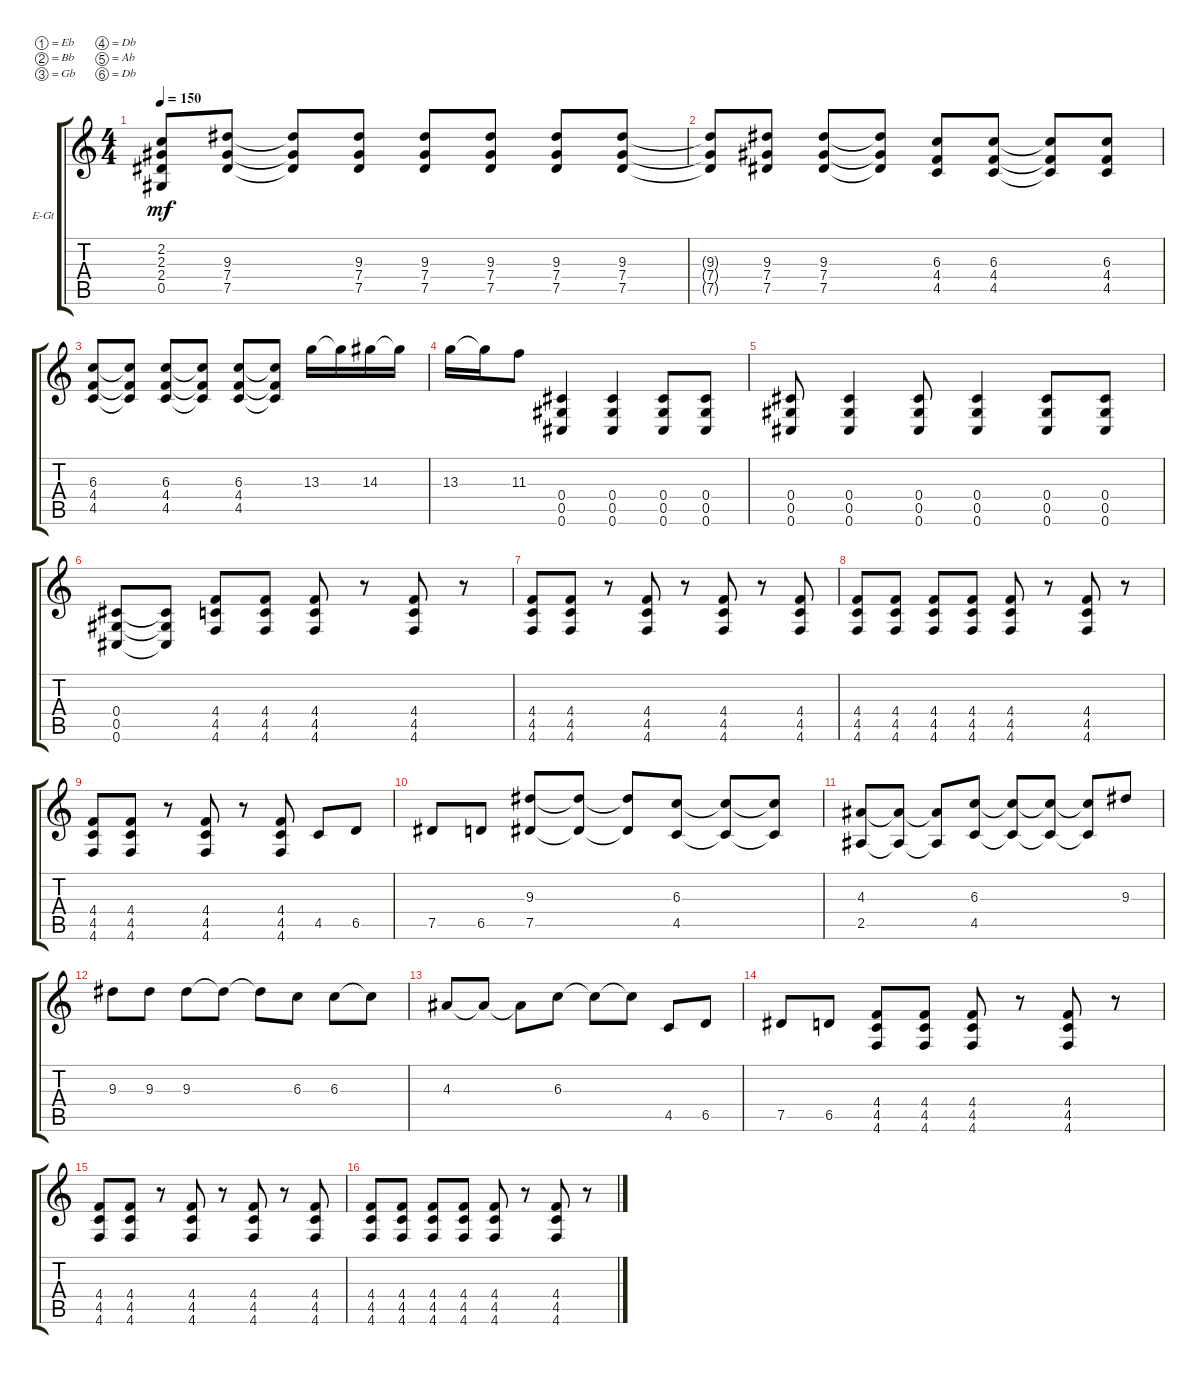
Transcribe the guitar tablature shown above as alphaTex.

\defaultSystemsLayout 4
\bracketExtendMode groupsimilarinstruments
\firstSystemTrackNameOrientation horizontal
\otherSystemsTrackNameOrientation horizontal
\track ("Electric Guitar" "E-Gt") {instrument overdrivenguitar}
\staff {score tabs}
\tuning (Eb4 Bb3 Gb3 Db3 Ab2 Db2)
\ts (4 4)
\tempo 150
\clef g2
\ks c
(2.4 2.3 2.2 0.5).8{dy mf} (7.5 7.4 9.3).8 (7.4{t} 9.3{t} 7.5{t}).8 (7.4 9.3 7.5).8 (7.4 9.3 7.5).8 (7.4 9.3 7.5).8 (7.4 9.3 7.5).8 (7.5 7.4 9.3).8 |
(7.4{t} 9.3{t} 7.5{t}).8 (9.3 7.4 7.5).8 (7.5 7.4 9.3).8 (7.5{t} 7.4{t} 9.3{t}).8 (4.5 4.4 6.3).8 (4.5 4.4 6.3).8 (4.5{t} 4.4{t} 6.3{t}).8 (6.3 4.4 4.5).8 |
(6.3 4.4 4.5).8 (6.3{t} 4.4{t} 4.5{t}).8 (6.3 4.4 4.5).8 (6.3{t} 4.4{t} 4.5{t}).8 (6.3 4.4 4.5).8 (6.3{t} 4.4{t} 4.5{t}).8 13.3.16 13.3{t}.16 14.3.16 14.3{t}.16 |
13.3.16 13.3{t}.16 11.3.8 (0.6 0.5 0.4).4 (0.6 0.5 0.4).4 (0.6 0.5 0.4).8 (0.6 0.5 0.4).8 |
(0.6 0.5 0.4).8 (0.6 0.5 0.4).4 (0.6 0.5 0.4).8 (0.6 0.5 0.4).4 (0.6 0.5 0.4).8 (0.6 0.5 0.4).8 |
(0.6 0.5 0.4).8 (0.6{t} 0.5{t} 0.4{t}).8 (4.6 4.5 4.4).8 (4.6 4.5 4.4).8 (4.6 4.5 4.4).8 r.8 (4.6 4.5 4.4).8 r.8 |
(4.6 4.5 4.4).8 (4.6 4.5 4.4).8 r.8 (4.4 4.5 4.6).8 r.8 (4.6 4.5 4.4).8 r.8 (4.6 4.5 4.4).8 |
(4.6 4.5 4.4).8 (4.6 4.5 4.4).8 (4.6 4.5 4.4).8 (4.6 4.5 4.4).8 (4.6 4.5 4.4).8 r.8 (4.6 4.5 4.4).8 r.8 |
(4.6 4.5 4.4).8 (4.6 4.5 4.4).8 r.8 (4.4 4.5 4.6).8 r.8 (4.6 4.5 4.4).8 4.5.8 6.5.8 |
7.5.8 6.5.8 (7.5 9.3).8 (7.5{t} 9.3{t}).8 (7.5{t} 9.3{t}).8 (4.5 6.3).8 (4.5{t} 6.3{t}).8 (4.5{t} 6.3{t}).8 |
(2.5 4.3).8 (2.5{t} 4.3{t}).8 (2.5{t} 4.3{t}).8 (4.5 6.3).8 (4.5{t} 6.3{t}).8 (4.5{t} 6.3{t}).8 (4.5{t} 6.3{t}).8 9.3.8 |
9.3.8 9.3.8 9.3.8 9.3{t}.8 9.3{t}.8 6.3.8 6.3.8 6.3{t}.8 |
4.3.8 4.3{t}.8 4.3{t}.8 6.3.8 6.3{t}.8 6.3{t}.8 4.5.8 6.5.8 |
7.5.8 6.5.8 (4.6 4.5 4.4).8 (4.6 4.5 4.4).8 (4.6 4.5 4.4).8 r.8 (4.6 4.5 4.4).8 r.8 |
(4.6 4.5 4.4).8 (4.6 4.5 4.4).8 r.8 (4.4 4.5 4.6).8 r.8 (4.6 4.5 4.4).8 r.8 (4.6 4.5 4.4).8 |
(4.6 4.5 4.4).8 (4.6 4.5 4.4).8 (4.6 4.5 4.4).8 (4.6 4.5 4.4).8 (4.6 4.5 4.4).8 r.8 (4.6 4.5 4.4).8 r.8
